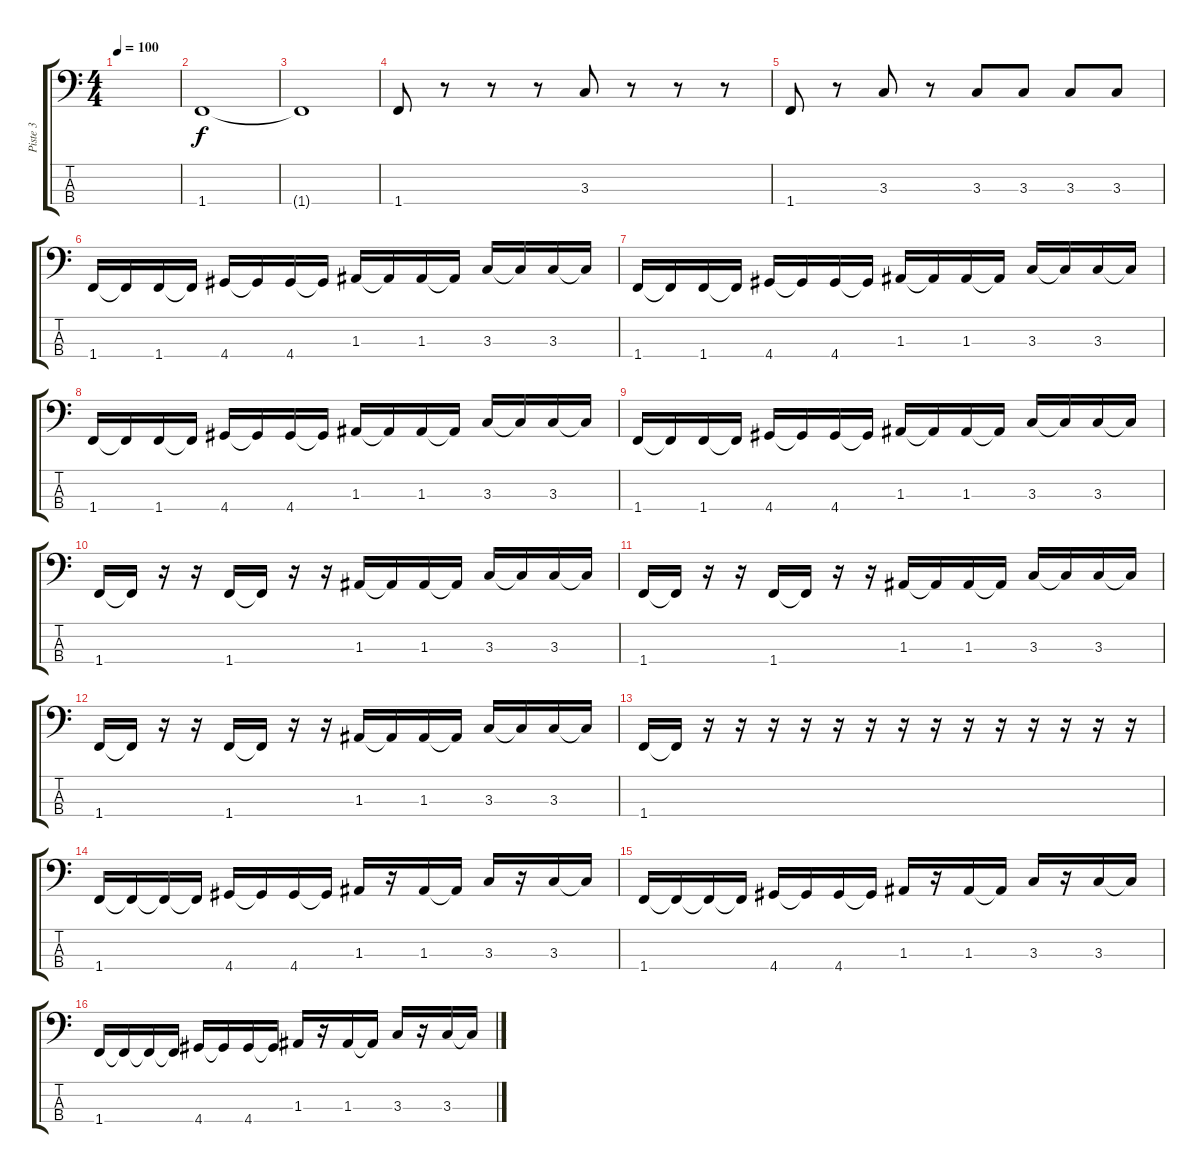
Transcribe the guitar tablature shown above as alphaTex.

\track ("Piste 3" "Piste 3") {instrument electricbassfinger}
\staff {score tabs}
\tuning (G2 D2 A1 E1) {hide}
\ts (4 4)
\tempo 100
\clef f4
\ks c
|
1.4.1 |
1.4{t}.1 |
1.4.8 r.8 r.8 r.8 3.3.8 r.8 r.8 r.8 |
1.4.8 r.8 3.3.8 r.8 3.3.8 3.3.8 3.3.8 3.3.8 |
1.4.16 1.4{t}.16 1.4.16 1.4{t}.16 4.4.16 4.4{t}.16 4.4.16 4.4{t}.16 1.3.16 1.3{t}.16 1.3.16 1.3{t}.16 3.3.16 3.3{t}.16 3.3.16 3.3{t}.16 |
1.4.16 1.4{t}.16 1.4.16 1.4{t}.16 4.4.16 4.4{t}.16 4.4.16 4.4{t}.16 1.3.16 1.3{t}.16 1.3.16 1.3{t}.16 3.3.16 3.3{t}.16 3.3.16 3.3{t}.16 |
1.4.16 1.4{t}.16 1.4.16 1.4{t}.16 4.4.16 4.4{t}.16 4.4.16 4.4{t}.16 1.3.16 1.3{t}.16 1.3.16 1.3{t}.16 3.3.16 3.3{t}.16 3.3.16 3.3{t}.16 |
1.4.16 1.4{t}.16 1.4.16 1.4{t}.16 4.4.16 4.4{t}.16 4.4.16 4.4{t}.16 1.3.16 1.3{t}.16 1.3.16 1.3{t}.16 3.3.16 3.3{t}.16 3.3.16 3.3{t}.16 |
1.4.16 1.4{t}.16 r.16 r.16 1.4.16 1.4{t}.16 r.16 r.16 1.3.16 1.3{t}.16 1.3.16 1.3{t}.16 3.3.16 3.3{t}.16 3.3.16 3.3{t}.16 |
1.4.16 1.4{t}.16 r.16 r.16 1.4.16 1.4{t}.16 r.16 r.16 1.3.16 1.3{t}.16 1.3.16 1.3{t}.16 3.3.16 3.3{t}.16 3.3.16 3.3{t}.16 |
1.4.16 1.4{t}.16 r.16 r.16 1.4.16 1.4{t}.16 r.16 r.16 1.3.16 1.3{t}.16 1.3.16 1.3{t}.16 3.3.16 3.3{t}.16 3.3.16 3.3{t}.16 |
1.4.16 1.4{t}.16 r.16 r.16 r.16 r.16 r.16 r.16 r.16 r.16 r.16 r.16 r.16 r.16 r.16 r.16 |
1.4.16 1.4{t}.16 1.4{t}.16 1.4{t}.16 4.4.16 4.4{t}.16 4.4.16 4.4{t}.16 1.3.16 r.16 1.3.16 1.3{t}.16 3.3.16 r.16 3.3.16 3.3{t}.16 |
1.4.16 1.4{t}.16 1.4{t}.16 1.4{t}.16 4.4.16 4.4{t}.16 4.4.16 4.4{t}.16 1.3.16 r.16 1.3.16 1.3{t}.16 3.3.16 r.16 3.3.16 3.3{t}.16 |
1.4.16 1.4{t}.16 1.4{t}.16 1.4{t}.16 4.4.16 4.4{t}.16 4.4.16 4.4{t}.16 1.3.16 r.16 1.3.16 1.3{t}.16 3.3.16 r.16 3.3.16 3.3{t}.16
